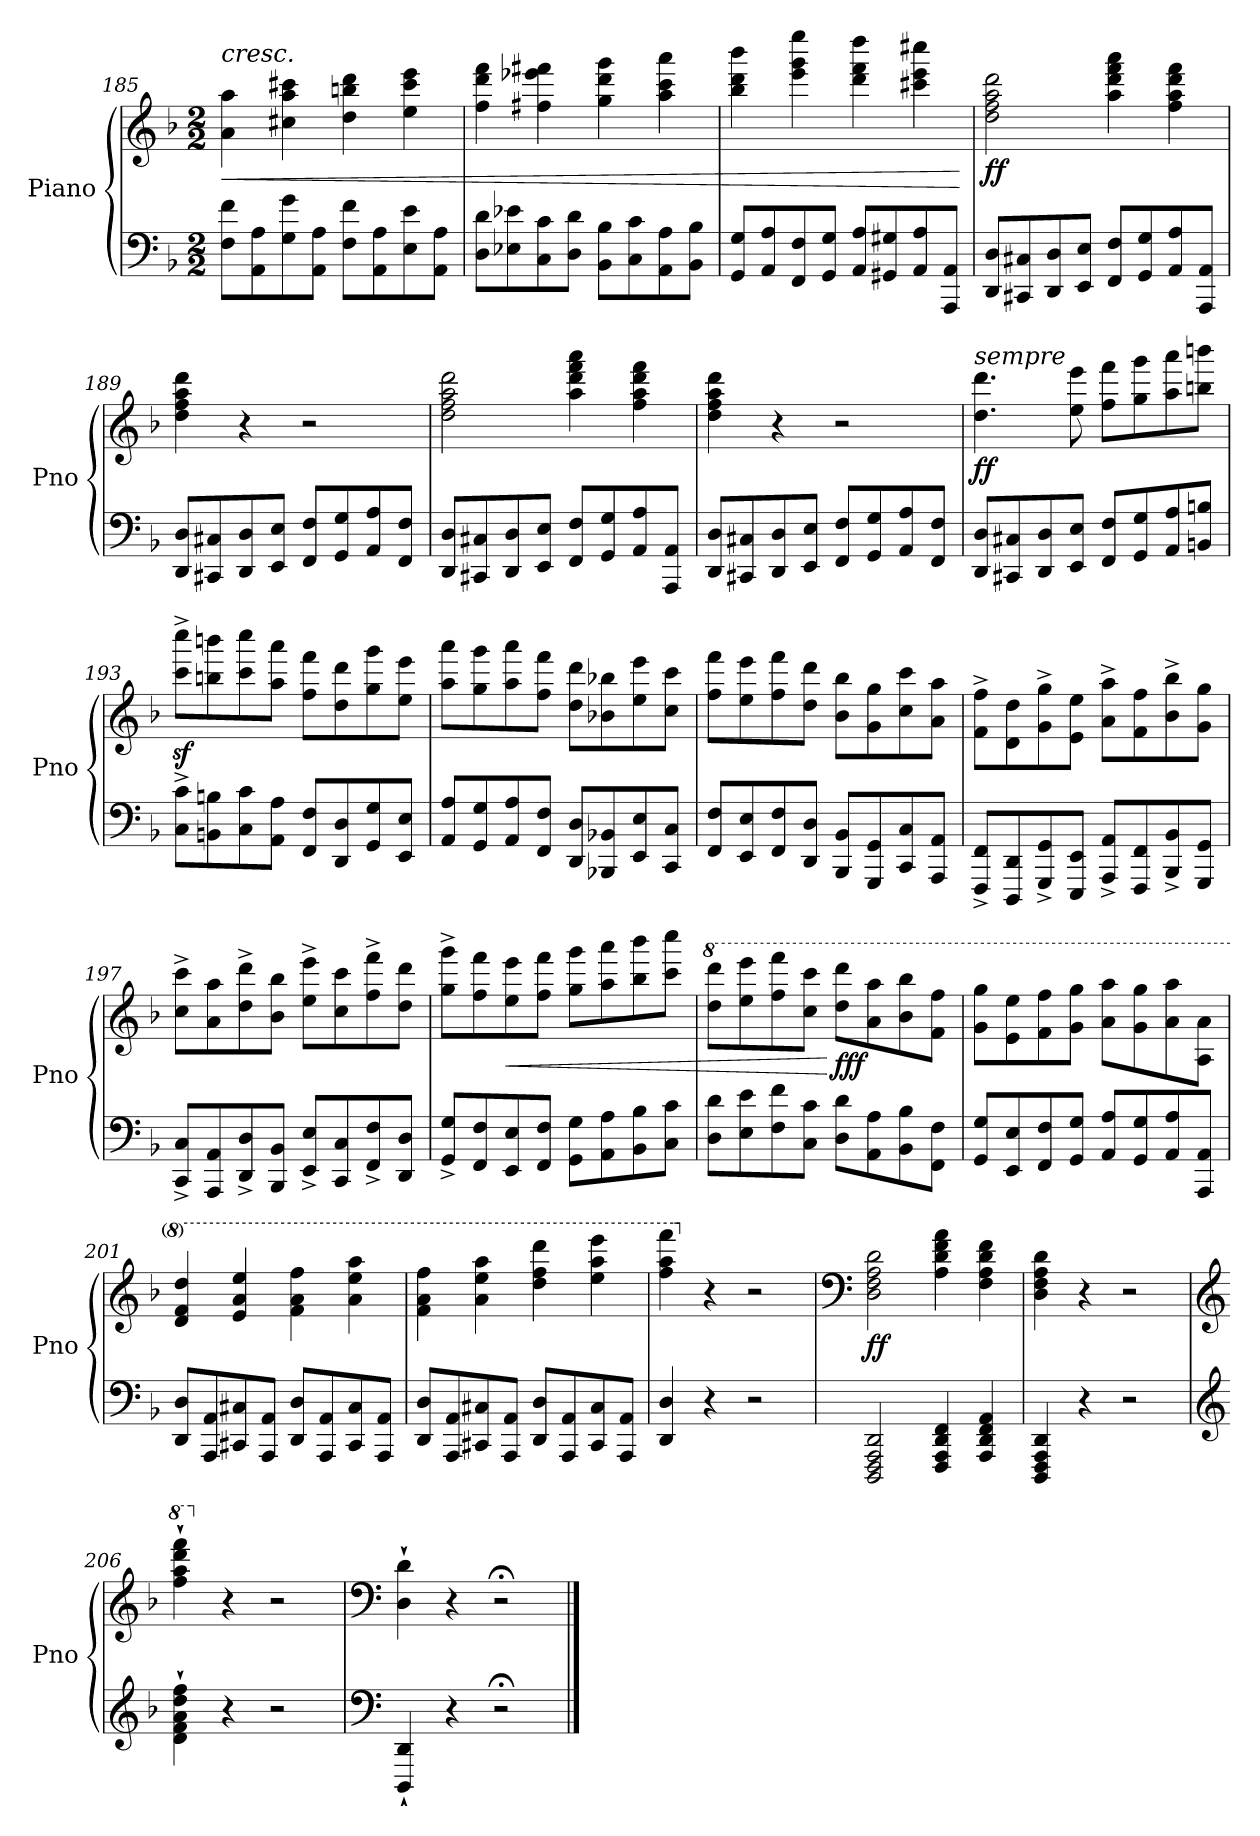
**kern	**kern	**dynam
*part1	*part1	*part1
*staff2	*staff1	*staff1/2
*I"Piano	*	*
*I'Pno	*	*
!!LO:LB:g=z
*clefF4	*clefG2	*
*k[b-]	*k[b-]	*
*M2/2	*M2/2	*
=185	=185	=185
!	!LO:TX:a:i:t=cresc.	!
!	!	!LO:HP:b
8F\ 8f\L	4a\ 4aa\	<
8AA\ 8A\	.	.
8G\ 8g\	4cc#X\ 4aa\ 4ccc#X\	.
8AA\ 8A\J	.	.
8F\ 8f\L	4dd\ 4bbn\ 4ddd\	.
8AA\ 8A\	.	.
8E\ 8e\	4ee\ 4ccc#\ 4eee\	.
8AA\ 8A\J	.	.
=186	=186	=186
8D\ 8d\L	4ff\ 4ddd\ 4fff\	.
8E-X\ 8e-X\	.	.
8C\ 8c\	4ff#X\ 4eee-X\ 4fff#X\	.
8D\ 8d\J	.	.
8BB-\ 8B-\L	4gg\ 4ddd\ 4ggg\	.
8C\ 8c\	.	.
8AA\ 8A\	4aa\ 4ccc\ 4aaa\	.
8BB-\ 8B-\J	.	.
=187	=187	=187
8GG/ 8G/L	4bb-\ 4ddd\ 4bbb-\	.
8AA/ 8A/	.	.
8FF/ 8F/	4eee\ 4ggg\ 4eeee\	.
8GG/ 8G/J	.	.
8AA/ 8A/L	4ddd\ 4fff\ 4dddd\	.
8GG#X/ 8G#X/	.	.
8AA/ 8A/	4ccc#X\ 4eee\ 4cccc#X\	.
8AAA/ 8AA/J	.	.
.	.	[
=188	=188	=188
!	!	!LO:DY:b
8DD/ 8D/L	2dd\ 2ff\ 2aa\ 2ddd\	ff
8CC#X/ 8C#X/	.	.
8DD/ 8D/	.	.
8EE/ 8E/J	.	.
8FF/ 8F/L	4aa\ 4ddd\ 4fff\ 4aaa\	.
8GG/ 8G/	.	.
8AA/ 8A/	4ff\ 4aa\ 4ddd\ 4fff\	.
8AAA/ 8AA/J	.	.
!!LO:LB:g=z
=189	=189	=189
8DD/ 8D/L	4dd\ 4ff\ 4aa\ 4ddd\	.
8CC#X/ 8C#X/	.	.
8DD/ 8D/	4r	.
8EE/ 8E/J	.	.
8FF/ 8F/L	2r	.
8GG/ 8G/	.	.
8AA/ 8A/	.	.
8FF/ 8F/J	.	.
=190	=190	=190
8DD/ 8D/L	2dd\ 2ff\ 2aa\ 2ddd\	.
8CC#X/ 8C#X/	.	.
8DD/ 8D/	.	.
8EE/ 8E/J	.	.
8FF/ 8F/L	4aa\ 4ddd\ 4fff\ 4aaa\	.
8GG/ 8G/	.	.
8AA/ 8A/	4ff\ 4aa\ 4ddd\ 4fff\	.
8AAA/ 8AA/J	.	.
=191	=191	=191
8DD/ 8D/L	4dd\ 4ff\ 4aa\ 4ddd\	.
8CC#X/ 8C#X/	.	.
8DD/ 8D/	4r	.
8EE/ 8E/J	.	.
8FF/ 8F/L	2r	.
8GG/ 8G/	.	.
8AA/ 8A/	.	.
8FF/ 8F/J	.	.
=192	=192	=192
!	!LO:TX:a:i:t=sempre	!
!	!	!LO:DY:b
8DD/ 8D/L	4.dd\ 4.ddd\	ff
8CC#X/ 8C#X/	.	.
8DD/ 8D/	.	.
8EE/ 8E/J	8ee\ 8eee\	.
8FF/ 8F/L	8ff\ 8fff\L	.
8GG/ 8G/	8gg\ 8ggg\	.
8AA/ 8A/	8aa\ 8aaa\	.
8BBn/ 8Bn/J	8bbn\ 8bbbn\J	.
!!LO:LB:g=z
=193	=193	=193
8C\^ 8c\^L	8ccc\z<^ 8cccc\z<^L	.
8BBn\ 8Bn\	8bbn\ 8bbbn\	.
8C\ 8c\	8ccc\ 8cccc\	.
8AA\ 8A\J	8aa\ 8aaa\J	.
8FF/ 8F/L	8ff\ 8fff\L	.
8DD/ 8D/	8dd\ 8ddd\	.
8GG/ 8G/	8gg\ 8ggg\	.
8EE/ 8E/J	8ee\ 8eee\J	.
=194	=194	=194
8AA/ 8A/L	8aa\ 8aaa\L	.
8GG/ 8G/	8gg\ 8ggg\	.
8AA/ 8A/	8aa\ 8aaa\	.
8FF/ 8F/J	8ff\ 8fff\J	.
8DD/ 8D/L	8dd\ 8ddd\L	.
8BBB-X/ 8BB-X/	8b-X\ 8bb-X\	.
8EE/ 8E/	8ee\ 8eee\	.
8CC/ 8C/J	8cc\ 8ccc\J	.
=195	=195	=195
8FF/ 8F/L	8ff\ 8fff\L	.
8EE/ 8E/	8ee\ 8eee\	.
8FF/ 8F/	8ff\ 8fff\	.
8DD/ 8D/J	8dd\ 8ddd\J	.
8BBB-/ 8BB-/L	8b-\ 8bb-\L	.
8GGG/ 8GG/	8g\ 8gg\	.
8CC/ 8C/	8cc\ 8ccc\	.
8AAA/ 8AA/J	8a\ 8aa\J	.
=196	=196	=196
8FFF/^ 8FF/^L	8f\^ 8ff\^L	.
8DDD/ 8DD/	8d\ 8dd\	.
8GGG/^ 8GG/^	8g\^ 8gg\^	.
8EEE/ 8EE/J	8e\ 8ee\J	.
8AAA/^ 8AA/^L	8a\^ 8aa\^L	.
8FFF/ 8FF/	8f\ 8ff\	.
8BBB-/^ 8BB-/^	8b-\^ 8bb-\^	.
8GGG/ 8GG/J	8g\ 8gg\J	.
!!LO:PB:g=z
=197	=197	=197
8CC/^ 8C/^L	8cc\^ 8ccc\^L	.
8AAA/ 8AA/	8a\ 8aa\	.
8DD/^ 8D/^	8dd\^ 8ddd\^	.
8BBB-/ 8BB-/J	8b-\ 8bb-\J	.
8EE/^ 8E/^L	8ee\^ 8eee\^L	.
8CC/ 8C/	8cc\ 8ccc\	.
8FF/^ 8F/^	8ff\^ 8fff\^	.
8DD/ 8D/J	8dd\ 8ddd\J	.
=198	=198	=198
8GG/^ 8G/^L	8gg\^ 8ggg\^L	.
8FF/ 8F/	8ff\ 8fff\	.
!	!	!LO:HP:b
8EE/ 8E/	8ee\ 8eee\	<
8FF/ 8F/J	8ff\ 8fff\J	.
8GG\ 8G\L	8gg\ 8ggg\L	.
8AA\ 8A\	8aa\ 8aaa\	.
8BB-\ 8B-\	8bb-\ 8bbb-\	.
8C\ 8c\J	8ccc\ 8cccc\J	.
=199	=199	=199
*	*8va	*
8D\ 8d\L	8ddd\ 8dddd\L	.
8E\ 8e\	8eee\ 8eeee\	.
8F\ 8f\	8fff\ 8ffff\	.
8C\ 8c\J	8ccc\ 8cccc\J	.
!	!	!LO:DY:n=1:b
8D\ 8d\L	8ddd\ 8dddd\L	[ fff
8AA\ 8A\	8aa\ 8aaa\	.
8BB-\ 8B-\	8bb-\ 8bbb-\	.
8FF\ 8F\J	8ff\ 8fff\J	.
=200	=200	=200
8GG/ 8G/L	8gg\ 8ggg\L	.
8EE/ 8E/	8ee\ 8eee\	.
8FF/ 8F/	8ff\ 8fff\	.
8GG/ 8G/J	8gg\ 8ggg\J	.
8AA/ 8A/L	8aa\ 8aaa\L	.
8GG/ 8G/	8gg\ 8ggg\	.
8AA/ 8A/	8aa\ 8aaa\	.
8AAA/ 8AA/J	8a\ 8aa\J	.
!!LO:LB:g=z
=201	=201	=201
8DD/ 8D/L	4dd/ 4ff/ 4ddd/	.
8AAA/ 8AA/	.	.
8CC#X/ 8C#X/	4ee/ 4aa/ 4eee/	.
8AAA/ 8AA/J	.	.
8DD/ 8D/L	4ff\ 4aa\ 4fff\	.
8AAA/ 8AA/	.	.
8CC#/ 8C#/	4aa\ 4eee\ 4aaa\	.
8AAA/ 8AA/J	.	.
=202	=202	=202
8DD/ 8D/L	4ff\ 4aa\ 4fff\	.
8AAA/ 8AA/	.	.
8CC#X/ 8C#X/	4aa\ 4eee\ 4aaa\	.
8AAA/ 8AA/J	.	.
8DD/ 8D/L	4ddd\ 4fff\ 4dddd\	.
8AAA/ 8AA/	.	.
8CC#/ 8C#/	4eee\ 4aaa\ 4eeee\	.
8AAA/ 8AA/J	.	.
=203	=203	=203
4DD/ 4D/	4fff\ 4aaa\ 4ffff\	.
*	*X8va	*
4r	4r	.
2r	2r	.
=204	=204	=204
*	*clefF4	*
!	!	!LO:DY:b
2DDD/ 2FFF/ 2AAA/ 2DD/	2D\ 2F\ 2A\ 2d\	ff
4FFF/ 4AAA/ 4DD/ 4FF/	4A\ 4d\ 4f\ 4a\	.
4AAA/ 4DD/ 4FF/ 4AA/	4F\ 4A\ 4d\ 4f\	.
=205	=205	=205
4DDD/ 4FFF/ 4AAA/ 4DD/	4D\ 4F\ 4A\ 4d\	.
4r	4r	.
2r	2r	.
=206	=206	=206
*clefG2	*clefG2	*
*	*8va	*
4d\` 4f\` 4a\` 4dd\` 4ff\`	4fff\` 4aaa\` 4dddd\` 4ffff\`	.
*	*X8va	*
4r	4r	.
2r	2r	.
=207	=207	=207
*clefF4	*clefF4	*
4DDD/` 4DD/`	4D\` 4d\`	.
4r	4r	.
2r;<	2r;<	.
==	==	==
*-	*-	*-
